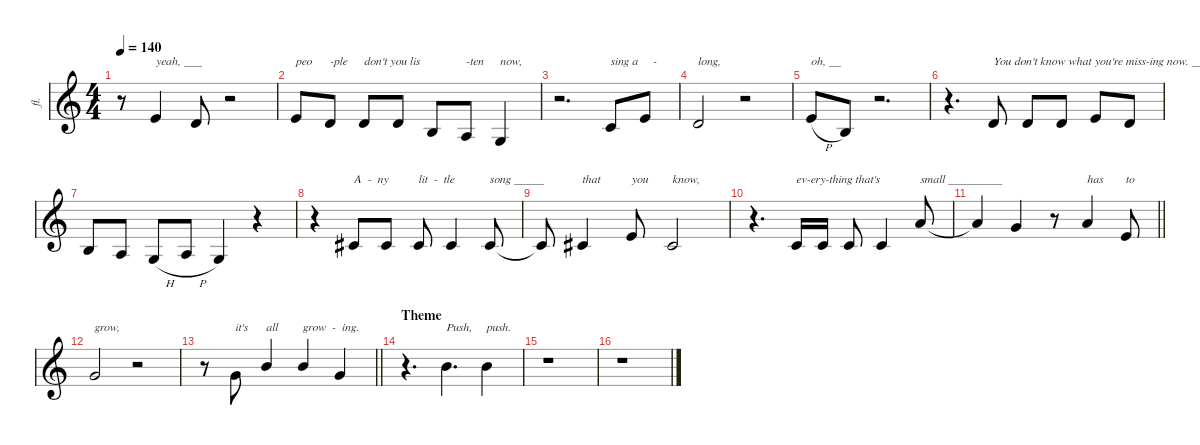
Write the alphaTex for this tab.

\defaultSystemsLayout 4
\hideDynamics
\bracketExtendMode nobrackets
\otherSystemsTrackNameOrientation horizontal
\track ("Vocal" "fl.") {defaultSystemsLayout 4 instrument flute}
\staff {score}
\tuning (E4 B3 G3 D3 A2 E2)
\ts (4 4)
\tempo 140
\clef g2
\ks c
r.8{dy f beam Down} 9.3.4{txt "yeah, ___" beam Up} 7.3.8{beam Up} r.2{beam Up} |
9.3.8{txt "peo" beam Up} 7.3.8{txt "-ple" beam Up} 7.3.8{txt "don't you lis" beam Up} 7.3.8{beam Up} 4.3.8{beam Up} 2.3.8{txt "-ten" beam Up} 0.3.4{txt "now," beam Up} |
r.2{d beam Down} 5.3.8{txt "sing a     -" beam Up} 9.3.8{beam Up} |
7.3.2{txt "long," beam Up} r.2{beam Up} |
9.3{h}.8{txt "oh, __" beam Up} 4.3.8{beam Up} r.2{d beam Up} |
r.4{d beam Down} 7.3.8{txt "You don't know what you're miss-ing now. __" beam Up} 7.3.8{beam Up} 7.3.8{beam Up} 9.3.8{beam Up} 7.3.8{beam Up} |
4.3.8{beam Up} 2.3.8{beam Up} 0.3{h}.8{beam Up} 2.3{h}.8{beam Up} 0.3.4{beam Up} r.4{beam Up} |
r.4{beam Down} 6.3{acc #}.8{txt "A  -  ny" beam Up} 6.3{acc #}.8{beam Up} 6.3{acc #}.8{txt "lit  -  tle" beam Up} 6.3{acc #}.4{beam Up} 6.3{acc #}.8{txt "song _____" beam Up} |
6.3{t acc #}.8{beam Up} 6.3{acc #}.4{txt "that" beam Up} 9.3.8{txt "you" beam Up} 6.3{acc #}.2{txt "know," beam Up} |
r.4{d beam Down} 5.3.16{txt "ev-ery-thing that's" beam Up} 5.3.16{beam Up} 5.3.8{beam Up} 5.3.4{beam Up} 14.3.8{txt "small _________" beam Up} |
\barLineRight lightlight
14.3{t}.4{beam Up} 12.3.4{beam Up} r.8{beam Up} 14.3.4{txt "has" beam Up} 9.3.8{txt "to" beam Up} |
12.3.2{txt "grow," beam Up} r.2{beam Up} |
\barLineRight lightlight
r.8{beam Down} 12.3.8{txt "it's" beam Up} 16.3.4{txt "all" beam Up} 16.3.4{txt "grow  -  ing." beam Up} 12.3.4{beam Up} |
\section ("" "Theme")
r.4{d beam Down} 16.3.4{d txt "Push," beam Down} 16.3.4{txt "push." beam Down} |
r.1{beam Down} |
r.1{beam Down}
